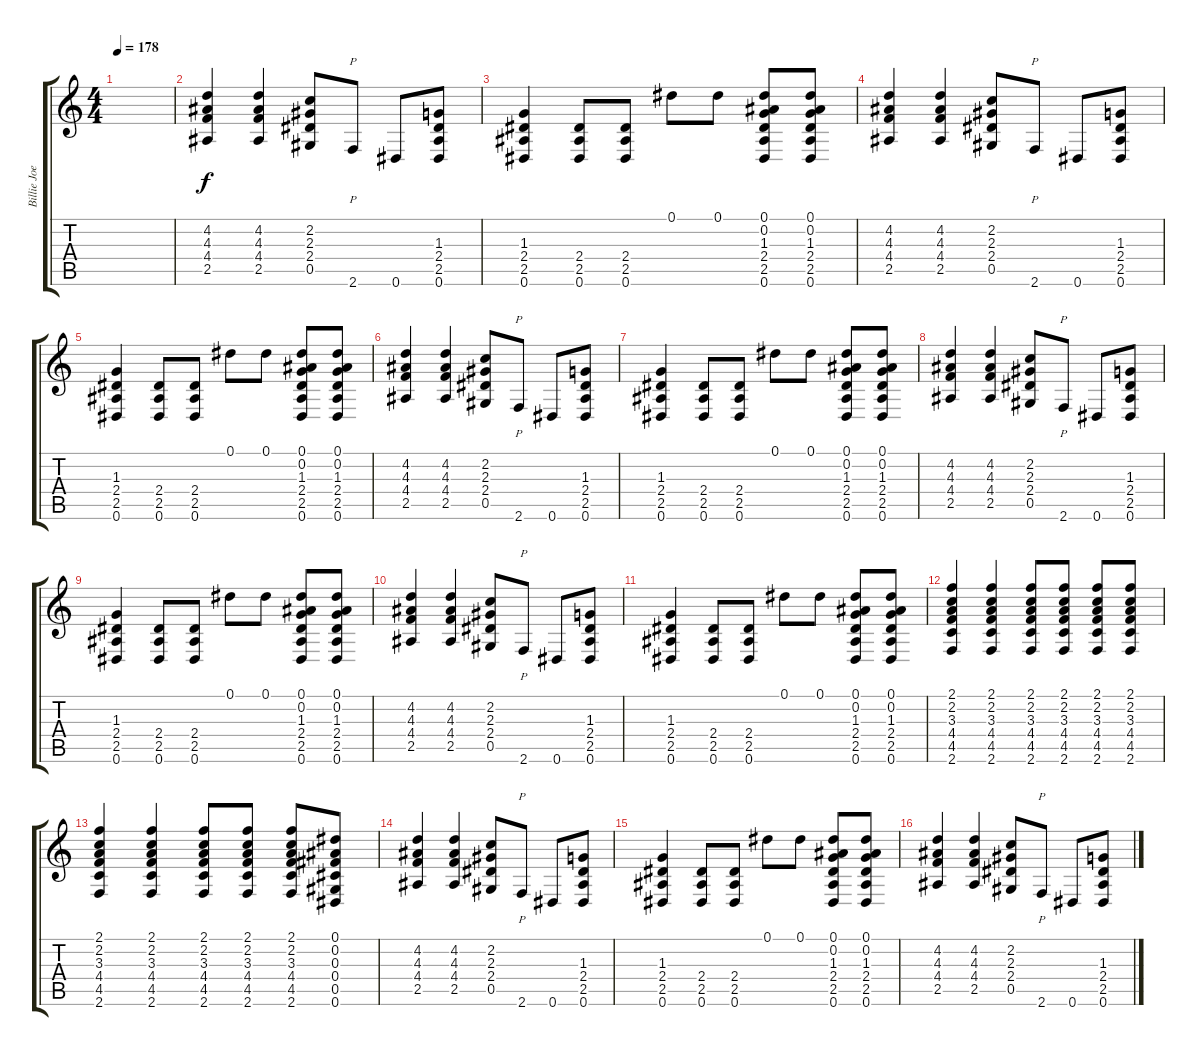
\track ("Billie Joe (Guitar)" "Billie Joe") {instrument distortionguitar}
\staff {score tabs}
\tuning (Eb4 Bb3 Gb3 Db3 Ab2 Eb2) {hide}
\ts (4 4)
\tempo 178
\clef g2
\ks c
|
(4.2 4.3 4.4 2.5).4 (4.2 4.3 4.4 2.5).4 (2.2 2.3 2.4 0.5).8 2.6.8{p} 0.6.8 (1.3 2.4 2.5 0.6).8 |
(1.3 2.4 2.5 0.6).4 (2.4 2.5 0.6).8 (2.4 2.5 0.6).8 0.1.8 0.1.8 (0.1 0.2 1.3 2.4 2.5 0.6).8 (0.1 0.2 1.3 2.4 2.5 0.6).8 |
(4.2 4.3 4.4 2.5).4 (4.2 4.3 4.4 2.5).4 (2.2 2.3 2.4 0.5).8 2.6.8{p} 0.6.8 (1.3 2.4 2.5 0.6).8 |
(1.3 2.4 2.5 0.6).4 (2.4 2.5 0.6).8 (2.4 2.5 0.6).8 0.1.8 0.1.8 (0.1 0.2 1.3 2.4 2.5 0.6).8 (0.1 0.2 1.3 2.4 2.5 0.6).8 |
(4.2 4.3 4.4 2.5).4 (4.2 4.3 4.4 2.5).4 (2.2 2.3 2.4 0.5).8 2.6.8{p} 0.6.8 (1.3 2.4 2.5 0.6).8 |
(1.3 2.4 2.5 0.6).4 (2.4 2.5 0.6).8 (2.4 2.5 0.6).8 0.1.8 0.1.8 (0.1 0.2 1.3 2.4 2.5 0.6).8 (0.1 0.2 1.3 2.4 2.5 0.6).8 |
(4.2 4.3 4.4 2.5).4 (4.2 4.3 4.4 2.5).4 (2.2 2.3 2.4 0.5).8 2.6.8{p} 0.6.8 (1.3 2.4 2.5 0.6).8 |
(1.3 2.4 2.5 0.6).4 (2.4 2.5 0.6).8 (2.4 2.5 0.6).8 0.1.8 0.1.8 (0.1 0.2 1.3 2.4 2.5 0.6).8 (0.1 0.2 1.3 2.4 2.5 0.6).8 |
(4.2 4.3 4.4 2.5).4 (4.2 4.3 4.4 2.5).4 (2.2 2.3 2.4 0.5).8 2.6.8{p} 0.6.8 (1.3 2.4 2.5 0.6).8 |
(1.3 2.4 2.5 0.6).4 (2.4 2.5 0.6).8 (2.4 2.5 0.6).8 0.1.8 0.1.8 (0.1 0.2 1.3 2.4 2.5 0.6).8 (0.1 0.2 1.3 2.4 2.5 0.6).8 |
(2.1 2.2 3.3 4.4 4.5 2.6).4 (2.1 2.2 3.3 4.4 4.5 2.6).4 (2.1 2.2 3.3 4.4 4.5 2.6).8 (2.1 2.2 3.3 4.4 4.5 2.6).8 (2.1 2.2 3.3 4.4 4.5 2.6).8 (2.1 2.2 3.3 4.4 4.5 2.6).8 |
(2.1 2.2 3.3 4.4 4.5 2.6).4 (2.1 2.2 3.3 4.4 4.5 2.6).4 (2.1 2.2 3.3 4.4 4.5 2.6).8 (2.1 2.2 3.3 4.4 4.5 2.6).8 (2.1 2.2 3.3 4.4 4.5 2.6).8 (0.1 0.2 0.3 0.4 0.5 0.6).8 |
(4.2 4.3 4.4 2.5).4 (4.2 4.3 4.4 2.5).4 (2.2 2.3 2.4 0.5).8 2.6.8{p} 0.6.8 (1.3 2.4 2.5 0.6).8 |
(1.3 2.4 2.5 0.6).4 (2.4 2.5 0.6).8 (2.4 2.5 0.6).8 0.1.8 0.1.8 (0.1 0.2 1.3 2.4 2.5 0.6).8 (0.1 0.2 1.3 2.4 2.5 0.6).8 |
(4.2 4.3 4.4 2.5).4 (4.2 4.3 4.4 2.5).4 (2.2 2.3 2.4 0.5).8 2.6.8{p} 0.6.8 (1.3 2.4 2.5 0.6).8
